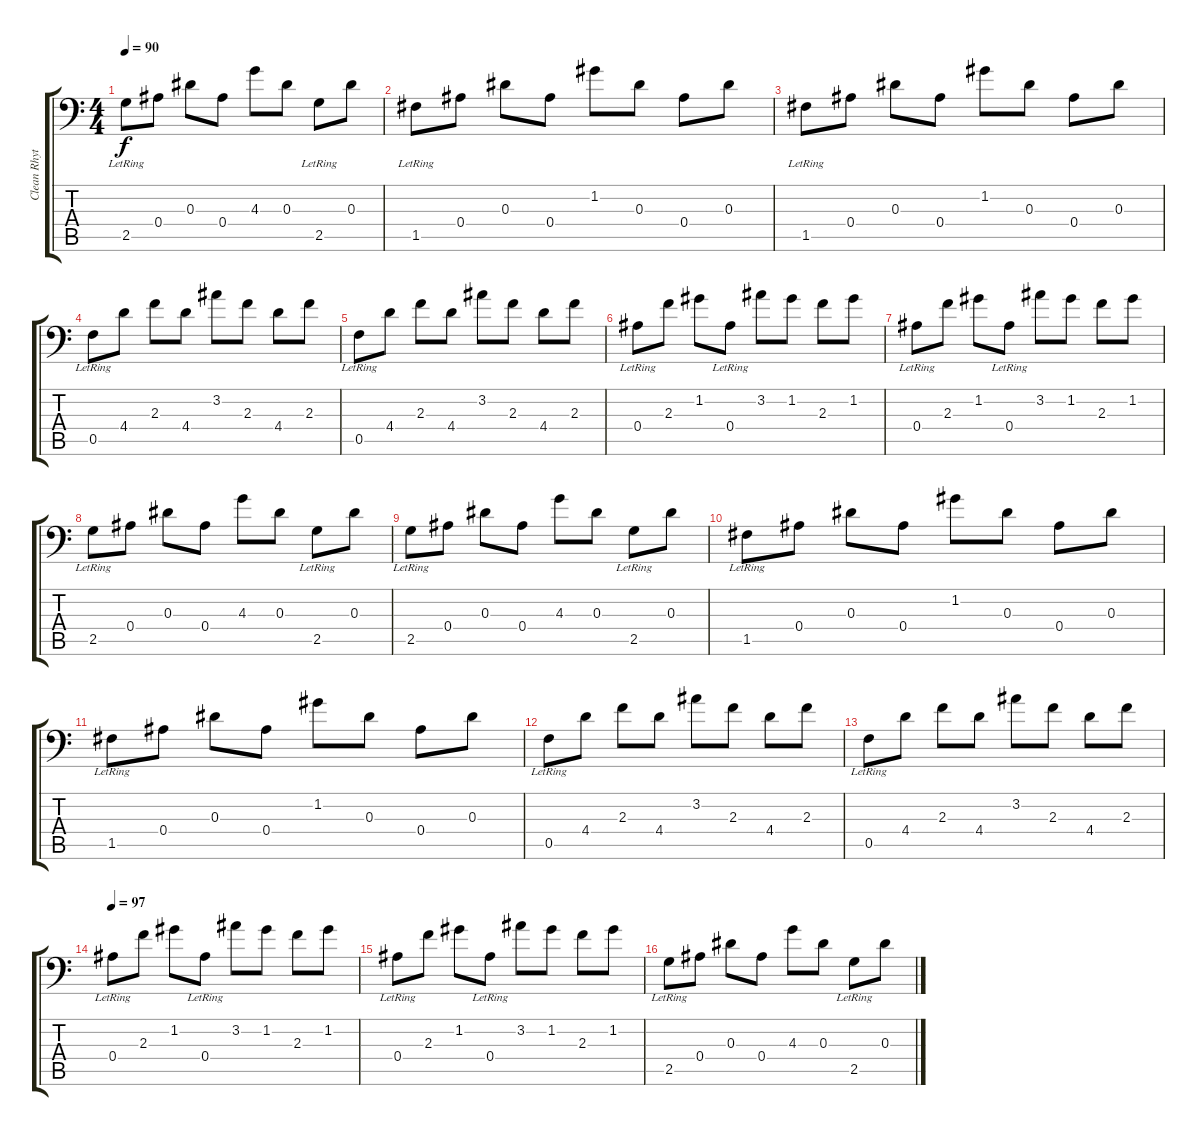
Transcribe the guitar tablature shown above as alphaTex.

\track ("Clean Rhythm" "Clean Rhyt") {instrument electricguitarjazz}
\staff {score tabs}
\tuning (C4 G3 Eb3 Bb2 F2 Bb1) {hide}
\ts (4 4)
\tempo 90
\clef f4
\ks c
2.5{lr}.8{dy f} 0.4.8 0.3.8 0.4.8 4.3.8 0.3.8 2.5{lr}.8 0.3.8 |
1.5{lr}.8 0.4.8 0.3.8 0.4.8 1.2.8 0.3.8 0.4.8 0.3.8 |
1.5{lr}.8 0.4.8 0.3.8 0.4.8 1.2.8 0.3.8 0.4.8 0.3.8 |
0.5{lr}.8 4.4.8 2.3.8 4.4.8 3.2.8 2.3.8 4.4.8 2.3.8 |
0.5{lr}.8 4.4.8 2.3.8 4.4.8 3.2.8 2.3.8 4.4.8 2.3.8 |
0.4{lr}.8 2.3.8 1.2.8 0.4{lr}.8 3.2.8 1.2.8 2.3.8 1.2.8 |
0.4{lr}.8 2.3.8 1.2.8 0.4{lr}.8 3.2.8 1.2.8 2.3.8 1.2.8 |
2.5{lr}.8 0.4.8 0.3.8 0.4.8 4.3.8 0.3.8 2.5{lr}.8 0.3.8 |
2.5{lr}.8 0.4.8 0.3.8 0.4.8 4.3.8 0.3.8 2.5{lr}.8 0.3.8 |
1.5{lr}.8 0.4.8 0.3.8 0.4.8 1.2.8 0.3.8 0.4.8 0.3.8 |
1.5{lr}.8 0.4.8 0.3.8 0.4.8 1.2.8 0.3.8 0.4.8 0.3.8 |
0.5{lr}.8 4.4.8 2.3.8 4.4.8 3.2.8 2.3.8 4.4.8 2.3.8 |
0.5{lr}.8 4.4.8 2.3.8 4.4.8 3.2.8 2.3.8 4.4.8 2.3.8 |
\tempo 97
0.4{lr}.8 2.3.8 1.2.8 0.4{lr}.8 3.2.8 1.2.8 2.3.8 1.2.8 |
0.4{lr}.8 2.3.8 1.2.8 0.4{lr}.8 3.2.8 1.2.8 2.3.8 1.2.8 |
2.5{lr}.8 0.4.8 0.3.8 0.4.8 4.3.8 0.3.8 2.5{lr}.8 0.3.8
